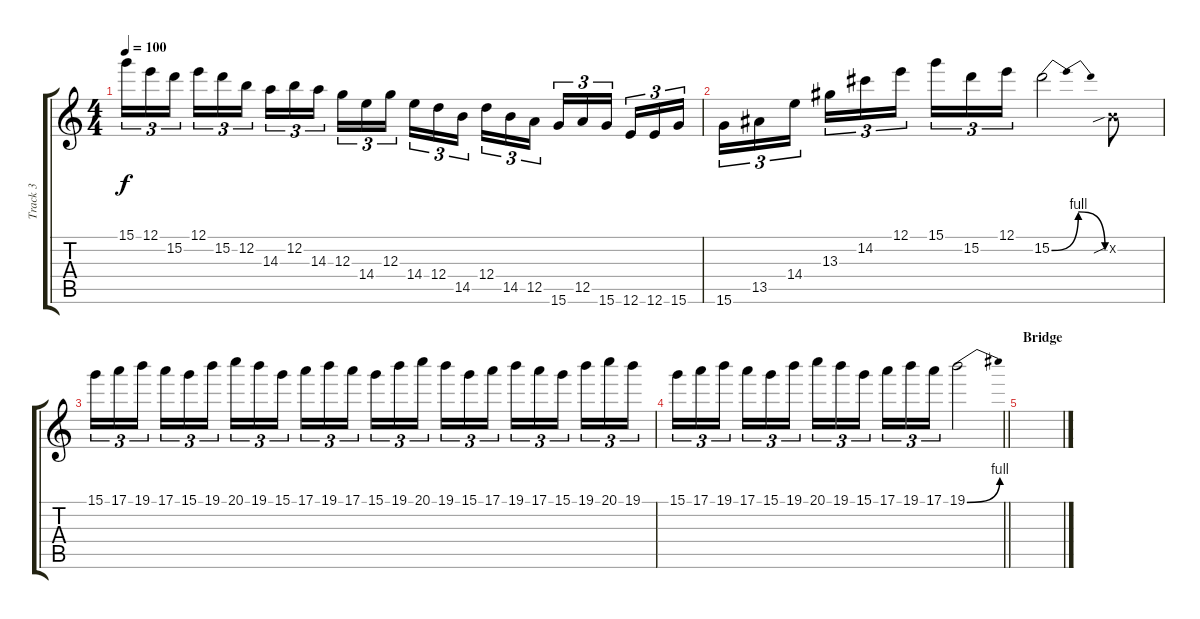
\track ("Track 3" "Track 3") {instrument acousticguitarsteel}
\staff {score tabs}
\tuning (E4 B3 G3 D3 A2 E2) {hide}
\ts (4 4)
\tempo 100
\clef g2
\ks c
15.1.16{tu (3 2) dy f} 12.1.16{tu (3 2)} 15.2.16{tu (3 2) beam splitsecondary} 12.1.16{tu (3 2)} 15.2.16{tu (3 2)} 12.2.16{tu (3 2)} 14.3.16{tu (3 2)} 12.2.16{tu (3 2)} 14.3.16{tu (3 2) beam splitsecondary} 12.3.16{tu (3 2)} 14.4.16{tu (3 2)} 12.3.16{tu (3 2)} 14.4.16{tu (3 2)} 12.4.16{tu (3 2)} 14.5.16{tu (3 2) beam splitsecondary} 12.4.16{tu (3 2)} 14.5.16{tu (3 2)} 12.5.16{tu (3 2)} 15.6.16{tu (3 2)} 12.5.16{tu (3 2)} 15.6.16{tu (3 2) beam splitsecondary} 12.6.16{tu (3 2)} 12.6.16{tu (3 2)} 15.6.16{tu (3 2)} |
15.6.16{tu (3 2)} 13.5.16{tu (3 2)} 14.4.16{tu (3 2) beam splitsecondary} 13.3.16{tu (3 2)} 14.2.16{tu (3 2)} 12.1.16{tu (3 2)} 15.1.16{tu (3 2)} 15.2.16{tu (3 2)} 12.1.16{tu (3 2)} 15.2{be (bendrelease 0 0 14 4 30 4 60 0)}.2 0.2{sib x}.8 |
15.1.16{tu (3 2)} 17.1.16{tu (3 2)} 19.1.16{tu (3 2) beam splitsecondary} 17.1.16{tu (3 2)} 15.1.16{tu (3 2)} 19.1.16{tu (3 2)} 20.1.16{tu (3 2)} 19.1.16{tu (3 2)} 15.1.16{tu (3 2) beam splitsecondary} 17.1.16{tu (3 2)} 19.1.16{tu (3 2)} 17.1.16{tu (3 2)} 15.1.16{tu (3 2)} 19.1.16{tu (3 2)} 20.1.16{tu (3 2) beam splitsecondary} 19.1.16{tu (3 2)} 15.1.16{tu (3 2)} 17.1.16{tu (3 2)} 19.1.16{tu (3 2)} 17.1.16{tu (3 2)} 15.1.16{tu (3 2) beam splitsecondary} 19.1.16{tu (3 2)} 20.1.16{tu (3 2)} 19.1.16{tu (3 2)} |
\barLineRight lightlight
15.1.16{tu (3 2)} 17.1.16{tu (3 2)} 19.1.16{tu (3 2) beam splitsecondary} 17.1.16{tu (3 2)} 15.1.16{tu (3 2)} 19.1.16{tu (3 2)} 20.1.16{tu (3 2)} 19.1.16{tu (3 2)} 15.1.16{tu (3 2) beam splitsecondary} 17.1.16{tu (3 2)} 19.1.16{tu (3 2)} 17.1.16{tu (3 2)} 19.1{be (bend 0 0 60 4)}.2 |
\section ("" "Bridge")
